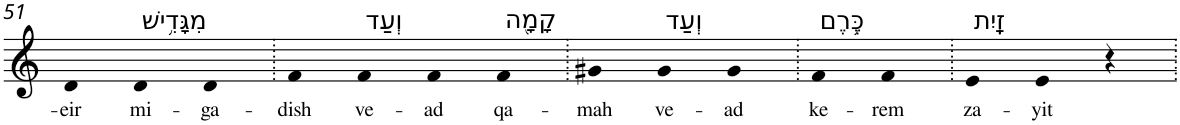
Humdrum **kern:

**kern	**text
*part1	*part1
*staff1	*staff1
*I"Piano	*
*I'Pno	*
!!LO:PB:g=z
*clefG2	*
*k[]	*
=51	=51
!	!LO:LY:b
4d	-eir
!LO:TX:a:t=מִגָּדִ֥ישׁ	!
!	!LO:LY:b
4d	mi-
!	!LO:LY:b
4d	-ga-
=52.	=52.
!	!LO:LY:b
4f	-dish
!LO:TX:a:t=וְעַד	!
!	!LO:LY:b
4f	ve-
!	!LO:LY:b
4f	-ad
!LO:TX:a:t=קָמָ֖ה	!
!	!LO:LY:b
4f	qa-
=53.	=53.
!	!LO:LY:b
4g#X	-mah
!LO:TX:a:t=וְעַד	!
!	!LO:LY:b
4g#	ve-
!	!LO:LY:b
4g#	-ad
=54.	=54.
!LO:TX:a:t=כֶּ֥רֶם	!
!	!LO:LY:b
4f	ke-
!	!LO:LY:b
4f	-rem
=55.	=55.
!LO:TX:a:t=זָֽיִת	!
!	!LO:LY:b
4e	za-
!	!LO:LY:b
4e	-yit
4r	.
=.	=.
*-	*-
